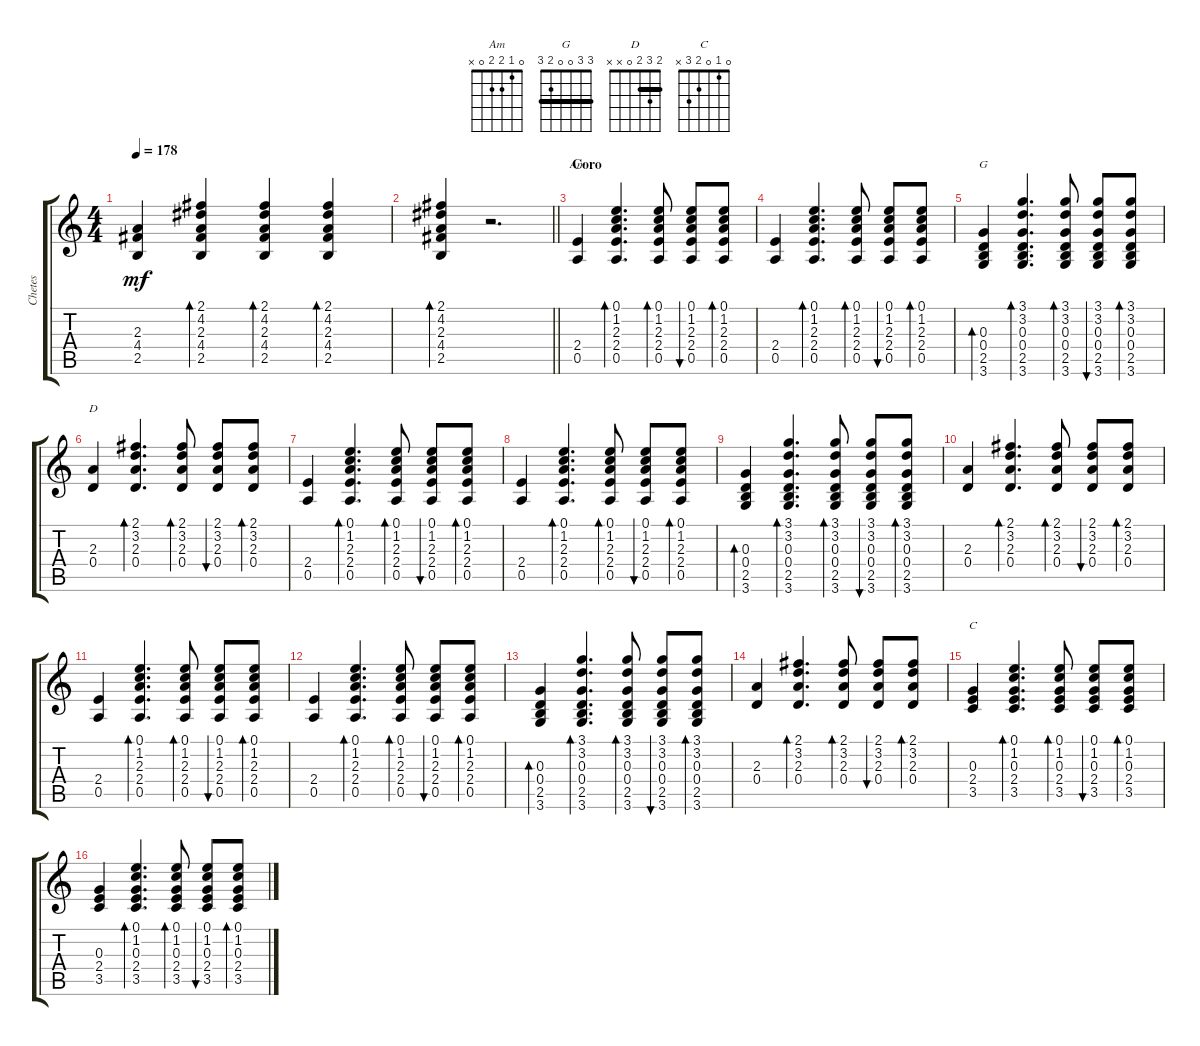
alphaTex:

\track ("Chetes" "Chetes") {instrument acousticguitarsteel}
\staff {score tabs}
\tuning (E4 B3 G3 D3 A2 E2) {hide}
\chord ("Am" 0 1 2 2 0 x)
\chord ("G" 3 3 0 0 2 3) {barre 3}
\chord ("D" 2 3 2 0 x x) {barre 2}
\chord ("C" 0 1 0 2 3 x)
\ts (4 4)
\tempo 178
\clef g2
\ks c
(2.3 4.4 2.5).4{dy mf} (2.1 4.2 2.3 4.4 2.5).4{bd 30} (2.1 4.2 2.3 4.4 2.5).4{bd 30} (2.1 4.2 2.3 4.4 2.5).4{bd 30} |
\barLineRight lightlight
(2.1 4.2 2.3 4.4 2.5).4{bd 30} r.2{d} |
\section ("" "Coro")
(2.4 0.5).4{ch "Am"} (0.1 1.2 2.3 2.4 0.5).4{d bd 30} (0.1 1.2 2.3 2.4 0.5).8{bd 30} (0.1 1.2 2.3 2.4 0.5).8{bu 30} (0.1 1.2 2.3 2.4 0.5).8{bd 30} |
(2.4 0.5).4 (0.1 1.2 2.3 2.4 0.5).4{d bd 30} (0.1 1.2 2.3 2.4 0.5).8{bd 30} (0.1 1.2 2.3 2.4 0.5).8{bu 30} (0.1 1.2 2.3 2.4 0.5).8{bd 30} |
(0.3 0.4 2.5 3.6).4{bd 30 ch "G"} (3.1 3.2 0.3 0.4 2.5 3.6).4{d bd 30} (3.1 3.2 0.3 0.4 2.5 3.6).8{bd 30} (3.1 3.2 0.3 0.4 2.5 3.6).8{bu 30} (3.1 3.2 0.3 0.4 2.5 3.6).8{bd 30} |
(2.3 0.4).4{ch "D"} (2.1 3.2 2.3 0.4).4{d bd 30} (2.1 3.2 2.3 0.4).8{bd 30} (2.1 3.2 2.3 0.4).8{bu 30} (2.1 3.2 2.3 0.4).8{bd 30} |
(2.4 0.5).4 (0.1 1.2 2.3 2.4 0.5).4{d bd 30} (0.1 1.2 2.3 2.4 0.5).8{bd 30} (0.1 1.2 2.3 2.4 0.5).8{bu 30} (0.1 1.2 2.3 2.4 0.5).8{bd 30} |
(2.4 0.5).4 (0.1 1.2 2.3 2.4 0.5).4{d bd 30} (0.1 1.2 2.3 2.4 0.5).8{bd 30} (0.1 1.2 2.3 2.4 0.5).8{bu 30} (0.1 1.2 2.3 2.4 0.5).8{bd 30} |
(0.3 0.4 2.5 3.6).4{bd 30} (3.1 3.2 0.3 0.4 2.5 3.6).4{d bd 30} (3.1 3.2 0.3 0.4 2.5 3.6).8{bd 30} (3.1 3.2 0.3 0.4 2.5 3.6).8{bu 30} (3.1 3.2 0.3 0.4 2.5 3.6).8{bd 30} |
(2.3 0.4).4 (2.1 3.2 2.3 0.4).4{d bd 30} (2.1 3.2 2.3 0.4).8{bd 30} (2.1 3.2 2.3 0.4).8{bu 30} (2.1 3.2 2.3 0.4).8{bd 30} |
(2.4 0.5).4 (0.1 1.2 2.3 2.4 0.5).4{d bd 30} (0.1 1.2 2.3 2.4 0.5).8{bd 30} (0.1 1.2 2.3 2.4 0.5).8{bu 30} (0.1 1.2 2.3 2.4 0.5).8{bd 30} |
(2.4 0.5).4 (0.1 1.2 2.3 2.4 0.5).4{d bd 30} (0.1 1.2 2.3 2.4 0.5).8{bd 30} (0.1 1.2 2.3 2.4 0.5).8{bu 30} (0.1 1.2 2.3 2.4 0.5).8{bd 30} |
(0.3 0.4 2.5 3.6).4{bd 30} (3.1 3.2 0.3 0.4 2.5 3.6).4{d bd 30} (3.1 3.2 0.3 0.4 2.5 3.6).8{bd 30} (3.1 3.2 0.3 0.4 2.5 3.6).8{bu 30} (3.1 3.2 0.3 0.4 2.5 3.6).8{bd 30} |
(2.3 0.4).4 (2.1 3.2 2.3 0.4).4{d bd 30} (2.1 3.2 2.3 0.4).8{bd 30} (2.1 3.2 2.3 0.4).8{bu 30} (2.1 3.2 2.3 0.4).8{bd 30} |
(0.3 2.4 3.5).4{ch "C"} (0.1 1.2 0.3 2.4 3.5).4{d bd 30} (0.1 1.2 0.3 2.4 3.5).8{bd 60} (0.1 1.2 0.3 2.4 3.5).8{bu 60} (0.1 1.2 0.3 2.4 3.5).8{bd 60} |
(0.3 2.4 3.5).4 (0.1 1.2 0.3 2.4 3.5).4{d bd 30} (0.1 1.2 0.3 2.4 3.5).8{bd 60} (0.1 1.2 0.3 2.4 3.5).8{bu 60} (0.1 1.2 0.3 2.4 3.5).8{bd 60}
